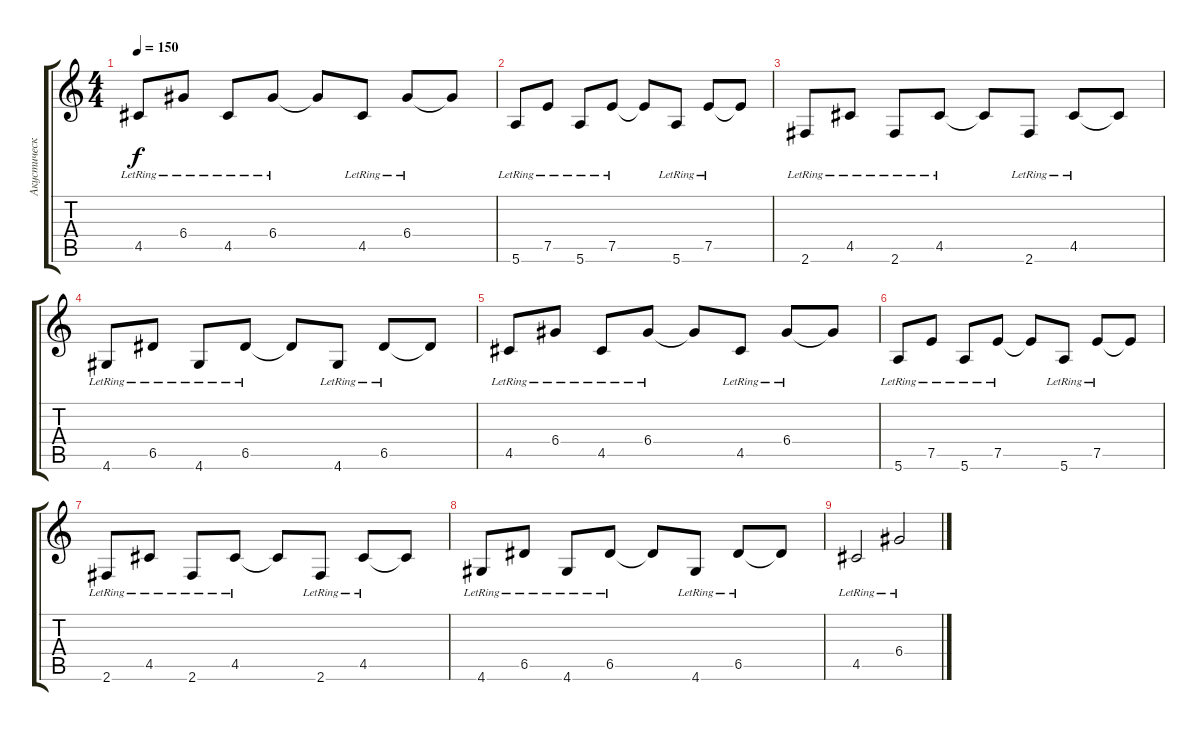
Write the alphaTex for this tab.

\track ("Акустическая гитара" "Акустическ") {instrument acousticguitarsteel}
\staff {score tabs}
\tuning (E4 B3 G3 D3 A2 E2) {hide}
\ts (4 4)
\tempo 150
\clef g2
\ks c
4.5{lr}.8{dy f} 6.4{lr}.8 4.5{lr}.8 6.4{lr}.8 6.4{t}.8 4.5{lr}.8 6.4{lr}.8 6.4{t}.8 |
5.6{lr}.8 7.5{lr}.8 5.6{lr}.8 7.5{lr}.8 7.5{t}.8 5.6{lr}.8 7.5{lr}.8 7.5{t}.8 |
2.6{lr}.8 4.5{lr}.8 2.6{lr}.8 4.5{lr}.8 4.5{t}.8 2.6{lr}.8 4.5{lr}.8 4.5{t}.8 |
4.6{lr}.8 6.5{lr}.8 4.6{lr}.8 6.5{lr}.8 6.5{t}.8 4.6{lr}.8 6.5{lr}.8 6.5{t}.8 |
4.5{lr}.8 6.4{lr}.8 4.5{lr}.8 6.4{lr}.8 6.4{t}.8 4.5{lr}.8 6.4{lr}.8 6.4{t}.8 |
5.6{lr}.8 7.5{lr}.8 5.6{lr}.8 7.5{lr}.8 7.5{t}.8 5.6{lr}.8 7.5{lr}.8 7.5{t}.8 |
2.6{lr}.8 4.5{lr}.8 2.6{lr}.8 4.5{lr}.8 4.5{t}.8 2.6{lr}.8 4.5{lr}.8 4.5{t}.8 |
4.6{lr}.8 6.5{lr}.8 4.6{lr}.8 6.5{lr}.8 6.5{t}.8 4.6{lr}.8 6.5{lr}.8 6.5{t}.8 |
4.5{lr}.2 6.4{lr}.2
